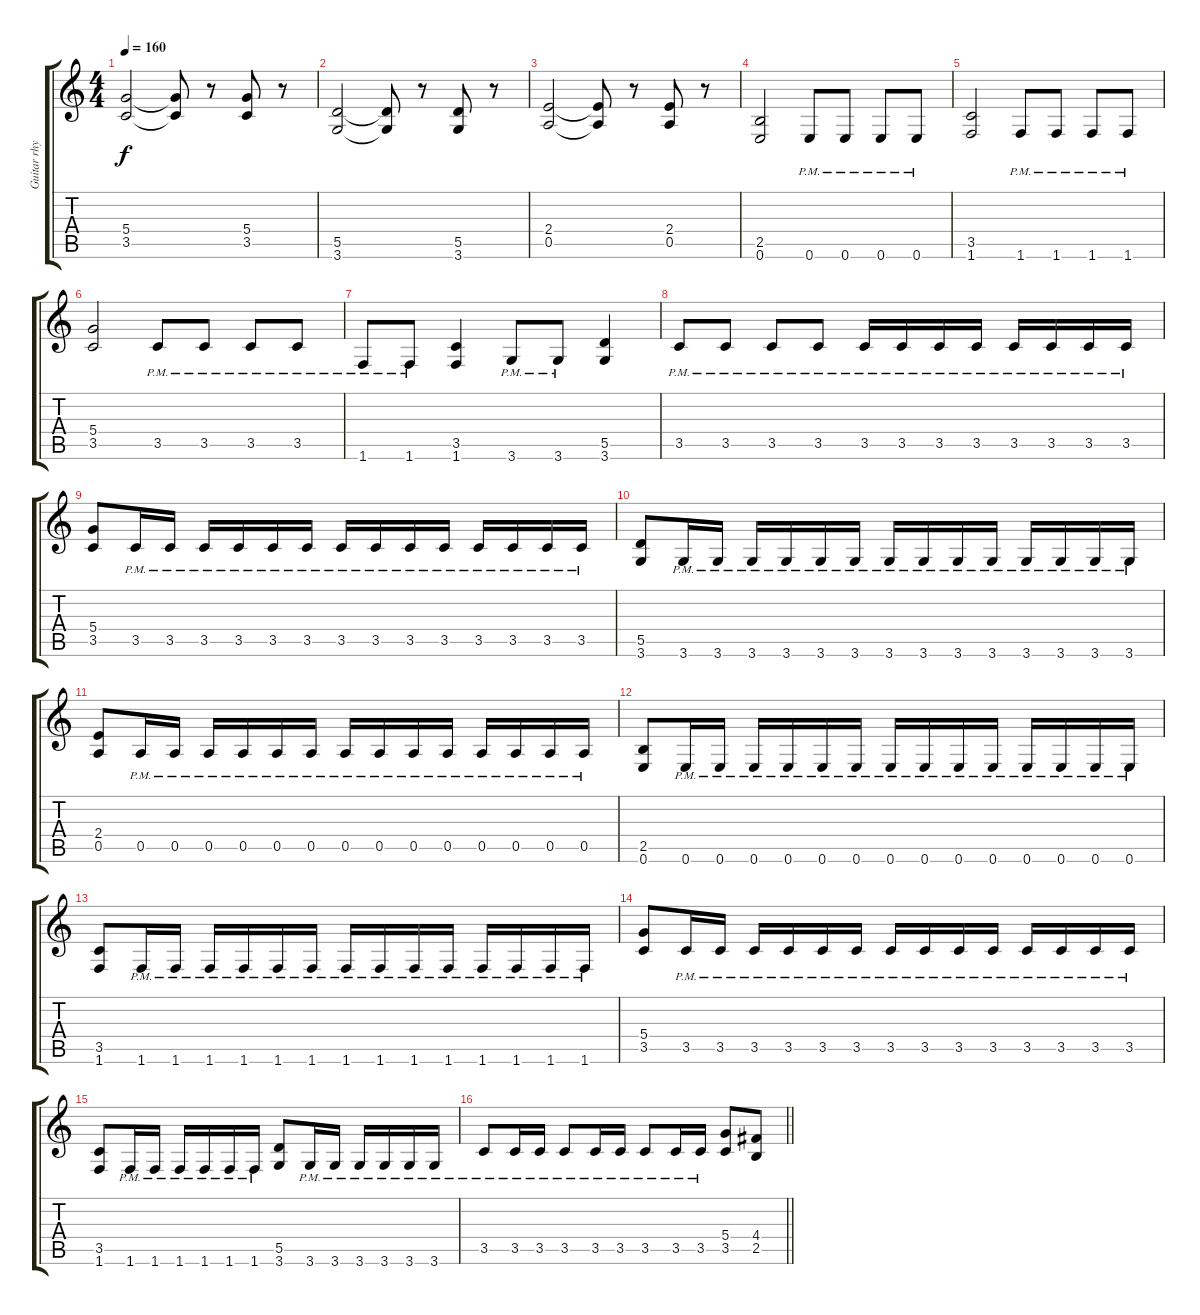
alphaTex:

\track ("Guitar rhytm" "Guitar rhy") {instrument distortionguitar}
\staff {score tabs}
\tuning (E4 B3 G3 D3 A2 E2) {hide}
\ts (4 4)
\tempo 160
\clef g2
\ks c
(5.4 3.5).2{dy f} (5.4{t} 3.5{t}).8 r.8 (5.4 3.5).8 r.8 |
(5.5 3.6).2 (5.5{t} 3.6{t}).8 r.8 (5.5 3.6).8 r.8 |
(2.4 0.5).2 (2.4{t} 0.5{t}).8 r.8 (2.4 0.5).8 r.8 |
(2.5 0.6).2 0.6{pm}.8 0.6{pm}.8 0.6{pm}.8 0.6{pm}.8 |
(3.5 1.6).2 1.6{pm}.8 1.6{pm}.8 1.6{pm}.8 1.6{pm}.8 |
(5.4 3.5).2 3.5{pm}.8 3.5{pm}.8 3.5{pm}.8 3.5{pm}.8 |
1.6{pm}.8 1.6{pm}.8 (3.5 1.6).4 3.6{pm}.8 3.6{pm}.8 (5.5 3.6).4 |
3.5{pm}.8 3.5{pm}.8 3.5{pm}.8 3.5{pm}.8 3.5{pm}.16 3.5{pm}.16 3.5{pm}.16 3.5{pm}.16 3.5{pm}.16 3.5{pm}.16 3.5{pm}.16 3.5{pm}.16 |
(5.4 3.5).8 3.5{pm}.16 3.5{pm}.16 3.5{pm}.16 3.5{pm}.16 3.5{pm}.16 3.5{pm}.16 3.5{pm}.16 3.5{pm}.16 3.5{pm}.16 3.5{pm}.16 3.5{pm}.16 3.5{pm}.16 3.5{pm}.16 3.5{pm}.16 |
(5.5 3.6).8 3.6{pm}.16 3.6{pm}.16 3.6{pm}.16 3.6{pm}.16 3.6{pm}.16 3.6{pm}.16 3.6{pm}.16 3.6{pm}.16 3.6{pm}.16 3.6{pm}.16 3.6{pm}.16 3.6{pm}.16 3.6{pm}.16 3.6{pm}.16 |
(2.4 0.5).8 0.5{pm}.16 0.5{pm}.16 0.5{pm}.16 0.5{pm}.16 0.5{pm}.16 0.5{pm}.16 0.5{pm}.16 0.5{pm}.16 0.5{pm}.16 0.5{pm}.16 0.5{pm}.16 0.5{pm}.16 0.5{pm}.16 0.5{pm}.16 |
(2.5 0.6).8 0.6{pm}.16 0.6{pm}.16 0.6{pm}.16 0.6{pm}.16 0.6{pm}.16 0.6{pm}.16 0.6{pm}.16 0.6{pm}.16 0.6{pm}.16 0.6{pm}.16 0.6{pm}.16 0.6{pm}.16 0.6{pm}.16 0.6{pm}.16 |
(3.5 1.6).8 1.6{pm}.16 1.6{pm}.16 1.6{pm}.16 1.6{pm}.16 1.6{pm}.16 1.6{pm}.16 1.6{pm}.16 1.6{pm}.16 1.6{pm}.16 1.6{pm}.16 1.6{pm}.16 1.6{pm}.16 1.6{pm}.16 1.6{pm}.16 |
(5.4 3.5).8 3.5{pm}.16 3.5{pm}.16 3.5{pm}.16 3.5{pm}.16 3.5{pm}.16 3.5{pm}.16 3.5{pm}.16 3.5{pm}.16 3.5{pm}.16 3.5{pm}.16 3.5{pm}.16 3.5{pm}.16 3.5{pm}.16 3.5{pm}.16 |
(3.5 1.6).8 1.6{pm}.16 1.6{pm}.16 1.6{pm}.16 1.6{pm}.16 1.6{pm}.16 1.6{pm}.16 (5.5 3.6).8 3.6{pm}.16 3.6{pm}.16 3.6{pm}.16 3.6{pm}.16 3.6{pm}.16 3.6{pm}.16 |
\barLineRight lightlight
3.5{pm}.8 3.5{pm}.16 3.5{pm}.16 3.5{pm}.8 3.5{pm}.16 3.5{pm}.16 3.5{pm}.8 3.5{pm}.16 3.5{pm}.16 (5.4 3.5).8 (4.4 2.5).8
